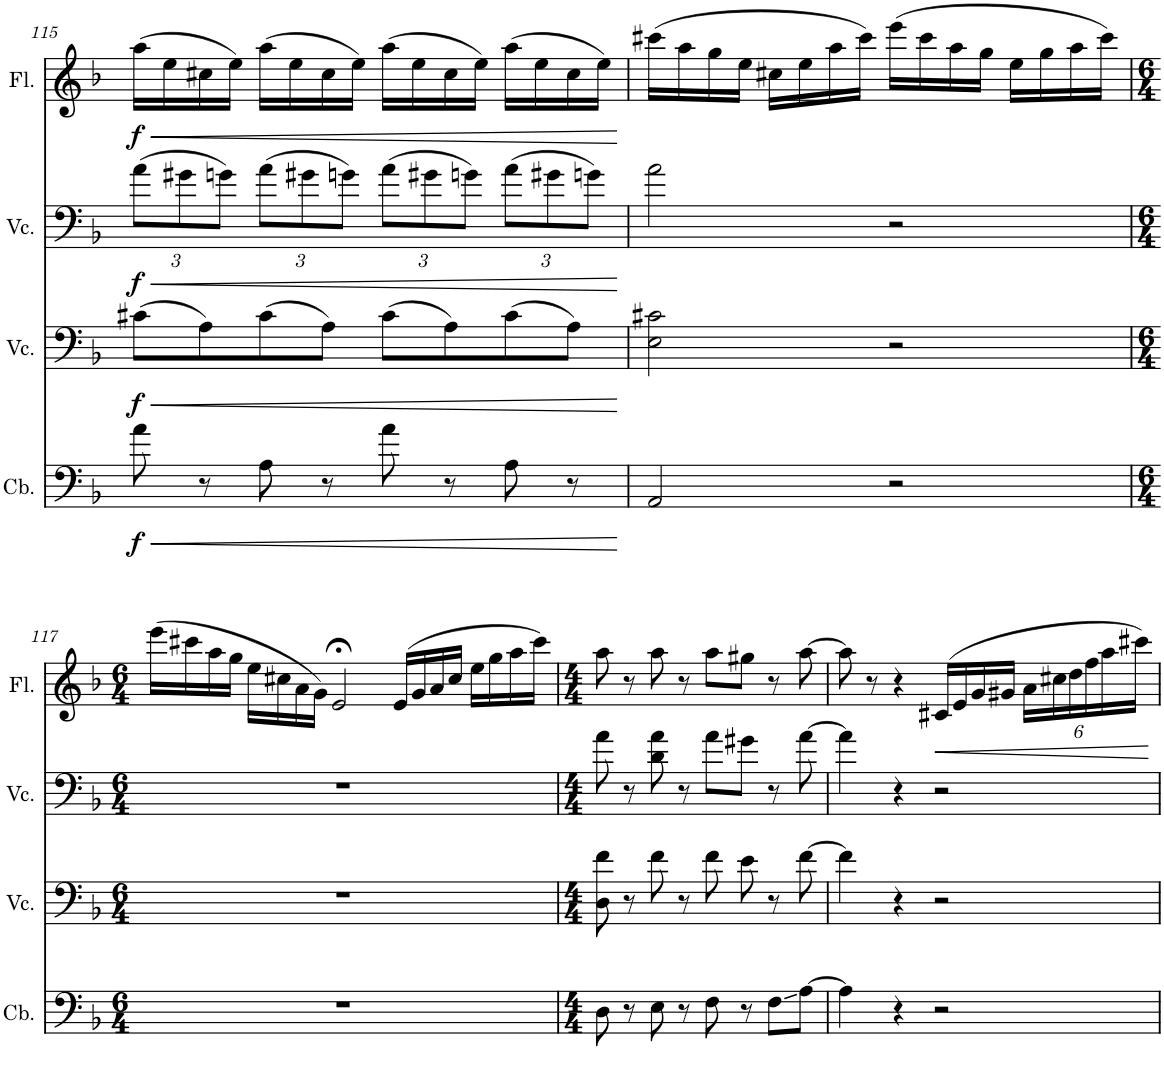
**kern	**dynam	**kern	**dynam	**kern	**dynam	**kern	**dynam
*part4	*part4	*part3	*part3	*part2	*part2	*part1	*part1
*staff4	*staff4	*staff3	*staff3	*staff2	*staff2	*staff1	*staff1
*I"Contrabass	*	*I"Violoncello	*	*I"Violoncello	*	*I"Flute	*
*I'Cb.	*	*I'Vc.	*	*I'Vc.	*	*I'Fl.	*
!!LO:PB:g=z
*clefF4	*	*clefF4	*	*clefF4	*	*clefG2	*
*Trd7c12	*	*	*	*	*	*	*
*k[b-]	*	*k[b-]	*	*k[b-]	*	*k[b-]	*
*M4/4	*	*M4/4	*	*M4/4	*	*M4/4	*
=115	=115	=115	=115	=115	=115	=115	=115
!	!LO:HP:b	!	!LO:HP:b	!	!	!	!
*	*	*	*	*Xbrackettup	*	*	*
!	!LO:DY:n=1:b	!	!LO:DY:n=1:b	!	!LO:HP:b	!	!LO:HP:b
!	!	!	!	!	!LO:DY:n=1:b	!	!LO:DY:n=1:b
8a\	< f	(8c#X\L	< f	(12a\L	< f	(16aa\LL	< f
.	.	.	.	.	.	16ee\	.
.	.	.	.	12g#X\	.	.	.
8r	.	8A\)	.	.	.	16cc#X\	.
.	.	.	.	12gn\J)	.	.	.
.	.	.	.	.	.	16ee\JJ)	.
8A\	.	(8c#\	.	(12a\L	.	(16aa\LL	.
.	.	.	.	.	.	16ee\	.
.	.	.	.	12g#X\	.	.	.
8r	.	8A\J)	.	.	.	16cc#\	.
.	.	.	.	12gn\J)	.	.	.
.	.	.	.	.	.	16ee\JJ)	.
8a\	.	(8c#\L	.	(12a\L	.	(16aa\LL	.
.	.	.	.	.	.	16ee\	.
.	.	.	.	12g#X\	.	.	.
8r	.	8A\)	.	.	.	16cc#\	.
.	.	.	.	12gn\J)	.	.	.
.	.	.	.	.	.	16ee\JJ)	.
8A\	.	(8c#\	.	(12a\L	.	(16aa\LL	.
.	.	.	.	.	.	16ee\	.
.	.	.	.	12g#X\	.	.	.
8r	.	8A\J)	.	.	.	16cc#\	.
.	.	.	.	12gn\J)	.	.	.
.	.	.	.	.	.	16ee\JJ)	.
.	[	.	[	.	[	.	[
=116	=116	=116	=116	=116	=116	=116	=116
2AA/	.	2E\ 2c#X\	.	2a\	.	(16ccc#X\LL	.
.	.	.	.	.	.	16aa\	.
.	.	.	.	.	.	16gg\	.
.	.	.	.	.	.	16ee\JJ	.
.	.	.	.	.	.	16cc#X\LL	.
.	.	.	.	.	.	16ee\	.
.	.	.	.	.	.	16aa\	.
.	.	.	.	.	.	16ccc#\JJ)	.
2r	.	2r	.	2r	.	(16eee\LL	.
.	.	.	.	.	.	16ccc#\	.
.	.	.	.	.	.	16aa\	.
.	.	.	.	.	.	16gg\JJ	.
.	.	.	.	.	.	16ee\LL	.
.	.	.	.	.	.	16gg\	.
.	.	.	.	.	.	16aa\	.
.	.	.	.	.	.	16ccc#\JJ)	.
!!LO:LB:g=z
=117	=117	=117	=117	=117	=117	=117	=117
*M6/4	*	*M6/4	*	*M6/4	*	*M6/4	*
1.r	.	1.r	.	1.r	.	(16eee\LL	.
.	.	.	.	.	.	16ccc#X\	.
.	.	.	.	.	.	16aa\	.
.	.	.	.	.	.	16gg\JJ	.
.	.	.	.	.	.	16ee\LL	.
.	.	.	.	.	.	16cc#X\	.
.	.	.	.	.	.	16a\	.
.	.	.	.	.	.	16g\JJ)	.
.	.	.	.	.	.	2e;</	.
.	.	.	.	.	.	(16e/LL	.
.	.	.	.	.	.	16g/	.
.	.	.	.	.	.	16a/	.
.	.	.	.	.	.	16cc#/JJ	.
.	.	.	.	.	.	16ee\LL	.
.	.	.	.	.	.	16gg\	.
.	.	.	.	.	.	16aa\	.
.	.	.	.	.	.	16ccc#\JJ)	.
=118	=118	=118	=118	=118	=118	=118	=118
*M4/4	*	*M4/4	*	*M4/4	*	*M4/4	*
8D\	.	8D\ 8f\	.	8a\	.	8aa\	.
8r	.	8r	.	8r	.	8r	.
8E\	.	8f\	.	8d\ 8a\	.	8aa\	.
8r	.	8r	.	8r	.	8r	.
8F\	.	8f\	.	8a\L	.	8aa\L	.
8r	.	8e\	.	8g#X\J	.	8gg#X\J	.
8F\L	.	8r	.	8r	.	8r	.
[8A\J	.	[8f\	.	[8a\	.	[8aa\	.
=119	=119	=119	=119	=119	=119	=119	=119
4A\]	.	4f\]	.	4a\]	.	8aa\]	.
.	.	.	.	.	.	8r	.
4r	.	4r	.	4r	.	4r	.
!	!	!	!	!	!	!	!LO:HP:b
2r	.	2r	.	2r	.	(16c#X/LL	<
.	.	.	.	.	.	16e/	.
.	.	.	.	.	.	16g/	.
.	.	.	.	.	.	16g#X/JJ	.
*	*	*	*	*	*	*Xbrackettup	*
.	.	.	.	.	.	24a\LL	.
.	.	.	.	.	.	24cc#X\	.
.	.	.	.	.	.	24dd\	.
.	.	.	.	.	.	24ff\	.
.	.	.	.	.	.	24aa\	.
.	.	.	.	.	.	24ccc#X\JJ)	.
.	.	.	.	.	.	.	[
=	=	=	=	=	=	=	=
*-	*-	*-	*-	*-	*-	*-	*-
